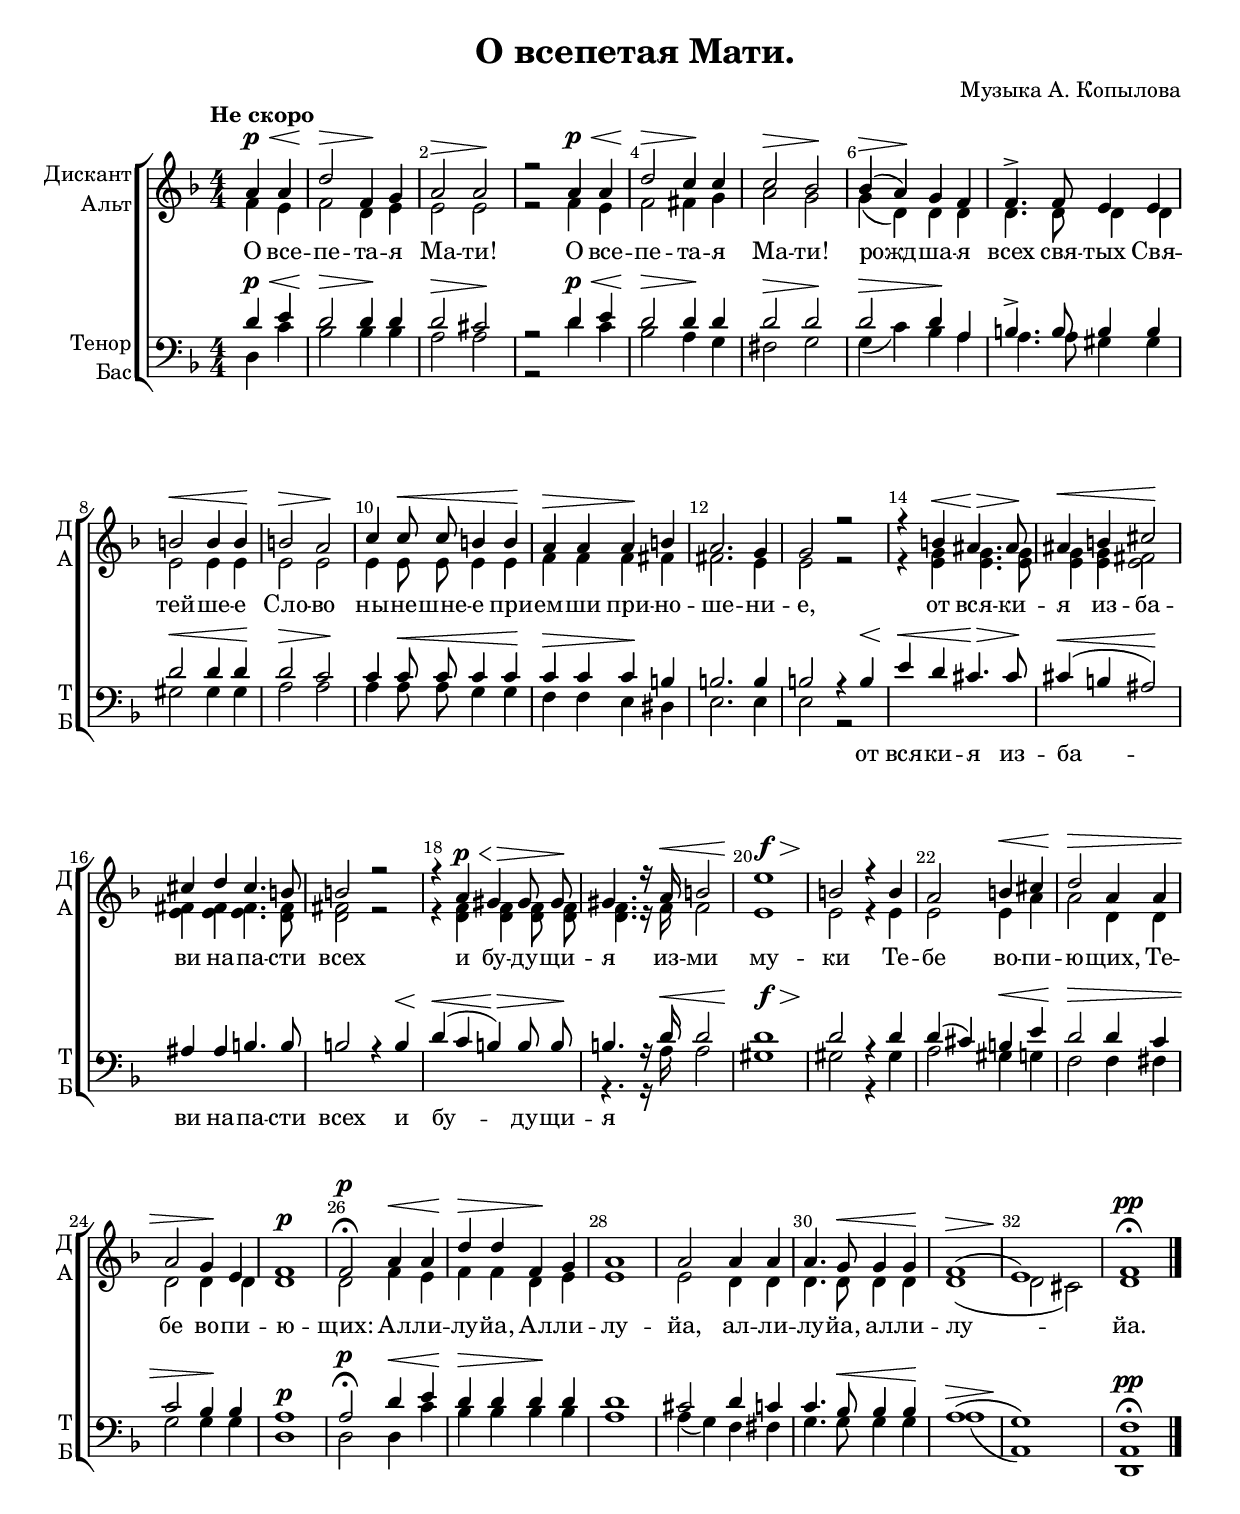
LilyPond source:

\version "2.18.2"

% закомментируйте строку ниже, чтобы получался pdf с навигацией
#(ly:set-option 'point-and-click #f)
#(ly:set-option 'midi-extension "mid")
#(set-default-paper-size "a4")
#(set-global-staff-size 19)

\header {
  composer = "Музыка А. Копылова"
  title = "О всепетая Мати."
  % Удалить строку версии LilyPond 
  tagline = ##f
}

global = {
  \key d \minor
  \time 4/4
  \numericTimeSignature
}

sopvoice = \relative c'' {
  \global
  \dynamicUp
  \autoBeamOff
  \override Score.BarNumber.break-visibility = #end-of-line-invisible
  \set Score.barNumberVisibility = #(every-nth-bar-number-visible 2)
  \tempo "Не скоро"
  \partial 2 a4\p\< a | % 1
  d2\> f,4\! g | % 2
  a2\> a\! | % 3
  r2 a4\p\< a | % 4
  d2\> c4\! c | % 5
  c2\> bes\! | % 6
  bes4(\> a)\! g f | % 7
  f4.-> f8 e4 e | % 8
  b'2\< b4 b\! | % 9
  b2\> a\! | \barNumberCheck #10
  c4 c8\< c b4 b\! | % 11
  a4\> a a\! b | % 12
  a2. g4 | % 13
  g2 r | % 14
  r4 b\< ais4.\> ais8\! | % 15
  ais4\< b cis2\! | % 16
  cis4 d cis4. b8 | % 17
  b2 r | % 18
  r4 a\p\< gis\> gis8 gis\! | % 19
  gis4. r16 a\< b2 | \barNumberCheck #20
  e1\f\> | % 21
  b2\! r4 b | % 22
  a2 b4\< cis | % 23
  d2\> a4 a | % 24
  a2 g4\! e | % 25
  f1\p | % 26
  f2\p\fermata a4\< a | % 27
  d4\> d f,\! g | % 28
  a1 | % 29
  a2 a4 a | \barNumberCheck #30
  a4. g8\< g4 g\! | % 31
  f1(\> | % 32
  e1)\! | % 33
  f1\pp\fermata \bar "|."
}


altvoice = \relative c' {
  \global
  \dynamicUp
  \autoBeamOff
  f4 e | % 1
  f2 d4 e | % 2
  e2 e | % 3
  r2 f4 e | % 4
  f2 fis4 g | % 5
  a2 g | % 6
  g4( d) d d | % 7
  d4. d8 d4 d | % 8
  e2 e4 e | % 9
  e2 e | \barNumberCheck #10
  e4 e8 e e4 e | % 11
  f4 f f fis | % 12
  fis2. e4 | % 13
  e2 r | % 14
  r4 <e g> <e g>4. <e g>8 | % 15
  <e g>4 <e g> <e fis>2 | % 16
  <e fis>4 <e fis> <e fis>4. <d fis>8 | % 17
  <d fis>2 r | % 18
  r4 <d f> <d f> <d f>8 <d f> | % 19
  <d f>4. r16 f f2 | \barNumberCheck #20
  e1 | % 21
  e2 r4 e | % 22
  e2 e4 a | % 23
  a2 d,4 d | % 24
  d2 d4 d | % 25
  d1 | % 26
  d2 f4 e | % 27
  f4 f d e | % 28
  e1 | % 29
  e2 d4 d | \barNumberCheck #30
  d4. d8 d4 d | % 31
  d1( | % 32
  d2 cis) | % 33
  d1
}


tenorvoice = \relative c' {
  \global
  \dynamicUp
  \autoBeamOff
  d4\p\< e | % 1
  d2\> d4\! d | % 2
  d2\> cis\! | % 3
  r2 d4\p\< e | % 4
  d2\> d4\! d | % 5
  d2\> d\! | % 6
  d2\> d4\! a | % 7
  b4.-> b8 b4 b | % 8
  d2\< d4 d\! | % 9
  d2\> c\! | \barNumberCheck #10
  c4 c8\< c c4 c\! | % 11
  c4\> c c\! b | % 12
  b2. b4 | % 13
  b2 r4 b\< | % 14
  e4\< d cis4.\> cis8\! | % 15
  cis4(\< b ais2)\! | % 16
  ais4 ais b4. b8 | % 17
  b2 r4 b\< | % 18
  d4(\< c b)\> b8 b\! | % 19
  b4. r16 d\< d2 | \barNumberCheck #20
  d1\f\> | % 21
  d2\! r4 d | % 22
  d4( cis) b\< e | % 23
  d2\> d4 c | % 24
  c2 bes4\! bes | % 25
  a1\p | % 26
  a2\p\fermata d4\< e | % 27
  d4\> d d\! d | % 28
  d1 | % 29
  cis2 d4 c | \barNumberCheck #30
  c4. bes8\< bes4 bes\! | % 31
  a1(\> | % 32
  g1)\! | % 33
  f1\pp\fermata
}


bassvoice = \relative c {
  \global
  \dynamicUp
  \autoBeamOff
  d4 c' | % 1
  bes2 bes4 bes | % 2
  a2 a | % 3
  r2 d4 c | % 4
  bes2 a4 g | % 5
  fis2 g | % 6
  g4( c) bes a | % 7
  a4. a8 gis4 gis | % 8
  gis2 gis4 gis | % 9
  a2 a | \barNumberCheck #10
  a4 a8 a g4 g | % 11
  f4 f e dis | % 12
  e2. e4 | % 13
  e2 r s1*5 | % 19
  r4. r16 a a2 | \barNumberCheck #20
  gis1 | % 21
  gis2 r4 gis | % 22
  a2 gis4 g | % 23
  f2 f4 fis | % 24
  g2 g4 g | % 25
  d1 | % 26
  d2 d4 c' | % 27
  bes4 bes bes bes | % 28
  a1 | % 29
  a4( g) f fis | \barNumberCheck #30
  g4. g8 g4 g | % 31
  a1( | % 32
  a,1) | % 33
  <d, a'>1
}

lyricscore = \lyricmode {
  О все -- пе -- та -- я Ма -- ти!
  О все -- пе -- та -- я Ма -- ти!
  рожд -- ша -- я всех свя -- тых Свя -- тей -- ше -- е Сло -- во
  ны -- не -- шне -- е при -- ем -- ши при -- но -- ше -- ни -- е,
  от вся -- ки -- я из -- ба -- ви на -- па -- сти всех
  и бу -- ду -- щи -- я из -- ми му -- ки
  Те -- бе во -- пи -- ю -- щих,
  Те -- бе во -- пи -- ю -- щих: 
  Ал -- ли -- лу -- йа, Ал -- ли -- лу -- йа, 
  ал -- ли -- лу -- йа, ал -- ли -- лу -- йа.
}

lyricdown = \lyricmode {
   \repeat unfold 38 \skip 1
  от вся -- ки -- я из -- ба -- ви
  на -- па -- сти всех
  и бу -- ду -- щи -- я
}

\bookpart {
  \paper {
  top-margin = 15
  left-margin = 15
  right-margin = 10
  bottom-margin = 35
  indent = 10
  ragged-bottom = ##f
  ragged-last = ##f
  ragged-last-bottom = ##f
}
\score {
  %  \transpose c bes {
    \new ChoirStaff <<
      \new Staff = "upstaff" \with {
        instrumentName = \markup { \right-column { "Дискант" "Альт"  } }
        shortInstrumentName = \markup { \right-column { "Д" "А"  } }
        midiInstrument = "voice oohs"
      } <<
        \new Voice = "soprano" { \voiceOne \sopvoice }
        \new Voice  = "alto" { \voiceTwo \altvoice }
      >> 
      
      \new Lyrics \lyricsto "soprano" { \lyricscore }
  
      \new Staff \with {
        instrumentName = \markup { \right-column { "Тенор" "Бас" } }
        shortInstrumentName = \markup { \right-column { "Т" "Б" } }
        midiInstrument = "voice oohs"
      } <<
        \new Voice = "tenor" { \voiceOne \clef bass \tenorvoice }
        \new Voice = "bass" { \voiceTwo \bassvoice }
      >>
      
      \new Lyrics \lyricsto "tenor" { \lyricdown }
    >>
    %  }  % transposeµ
  \layout { 
    \context {
      \Score
    }
    \context {
      \Staff
    }
  %Metronome_mark_engraver
  }
  \midi {
    \tempo 4=90
  }
}
}
